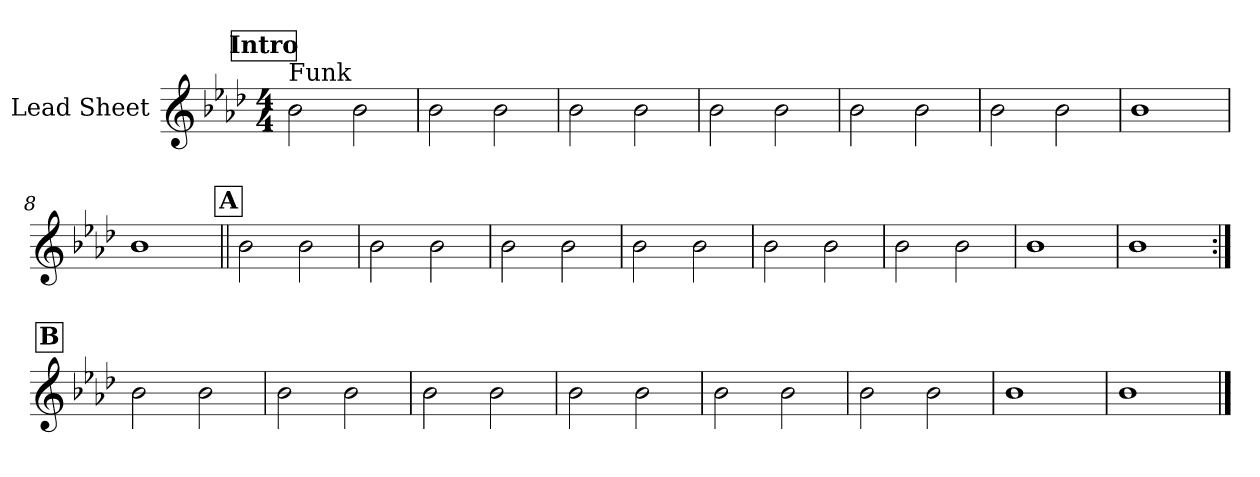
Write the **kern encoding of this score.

**kern
*part1
*staff1
*I"Lead Sheet
*clefG2
*k[b-e-a-d-]
*A-:
*M4/4
!!LO:REH:place=s1:a:fs=14:t=Intro
=1
!LO:TX:a:t=Funk
2b-\
2b-\
=2
2b-\
2b-\
=3
2b-\
2b-\
=4
2b-\
2b-\
!!LO:LB:g=z
=5
2b-\
2b-\
=6
2b-\
2b-\
=7
1b-
=8
1b-
!!LO:LB:g=z
!!LO:REH:place=s1:a:fs=14:t=A
=9||
2b-\
2b-\
=10
2b-\
2b-\
=11
2b-\
2b-\
=12
2b-\
2b-\
!!LO:LB:g=z
=13
2b-\
2b-\
=14
2b-\
2b-\
=15
1b-
=16
1b-
!!LO:LB:g=z
!!LO:REH:place=s1:a:fs=14:t=B
=17:|!
2b-\
2b-\
=18
2b-\
2b-\
=19
2b-\
2b-\
=20
2b-\
2b-\
!!LO:LB:g=z
=21
2b-\
2b-\
=22
2b-\
2b-\
=23
1b-
=24
1b-
==
*-
